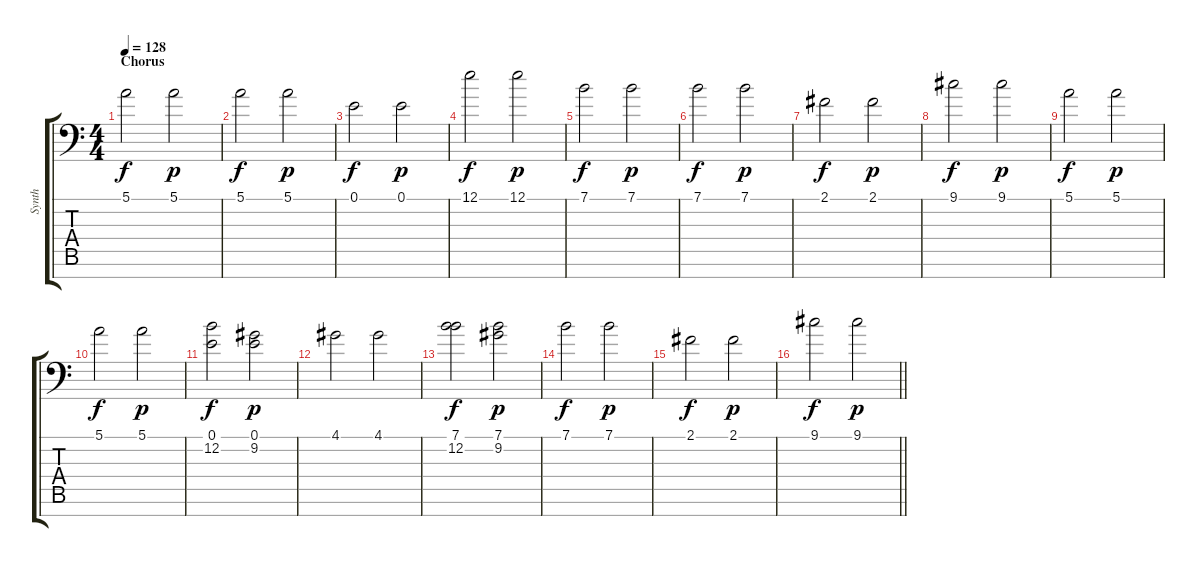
\track ("Synth" "Synth") {instrument churchorgan}
\staff {score tabs}
\tuning (E4 B3 G3 D3 A2 E2 C-1) {hide}
\ts (4 4)
\section ("" "Chorus")
\tempo 128
\clef f4
\ks c
5.1.2{dy f} 5.1.2{dy p} |
5.1.2{dy f} 5.1.2{dy p} |
0.1.2{dy f} 0.1.2{dy p} |
12.1.2{dy f} 12.1.2{dy p} |
7.1.2{dy f} 7.1.2{dy p} |
7.1.2{dy f} 7.1.2{dy p} |
2.1.2{dy f} 2.1.2{dy p} |
9.1.2{dy f} 9.1.2{dy p} |
5.1.2{dy f} 5.1.2{dy p} |
5.1.2{dy f} 5.1.2{dy p} |
(0.1 12.2).2{dy f} (0.1 9.2).2{dy p} |
4.1.2 4.1.2 |
(7.1 12.2).2{dy f} (7.1 9.2).2{dy p} |
7.1.2{dy f} 7.1.2{dy p} |
2.1.2{dy f} 2.1.2{dy p} |
\barLineRight lightlight
9.1.2{dy f} 9.1.2{dy p}
